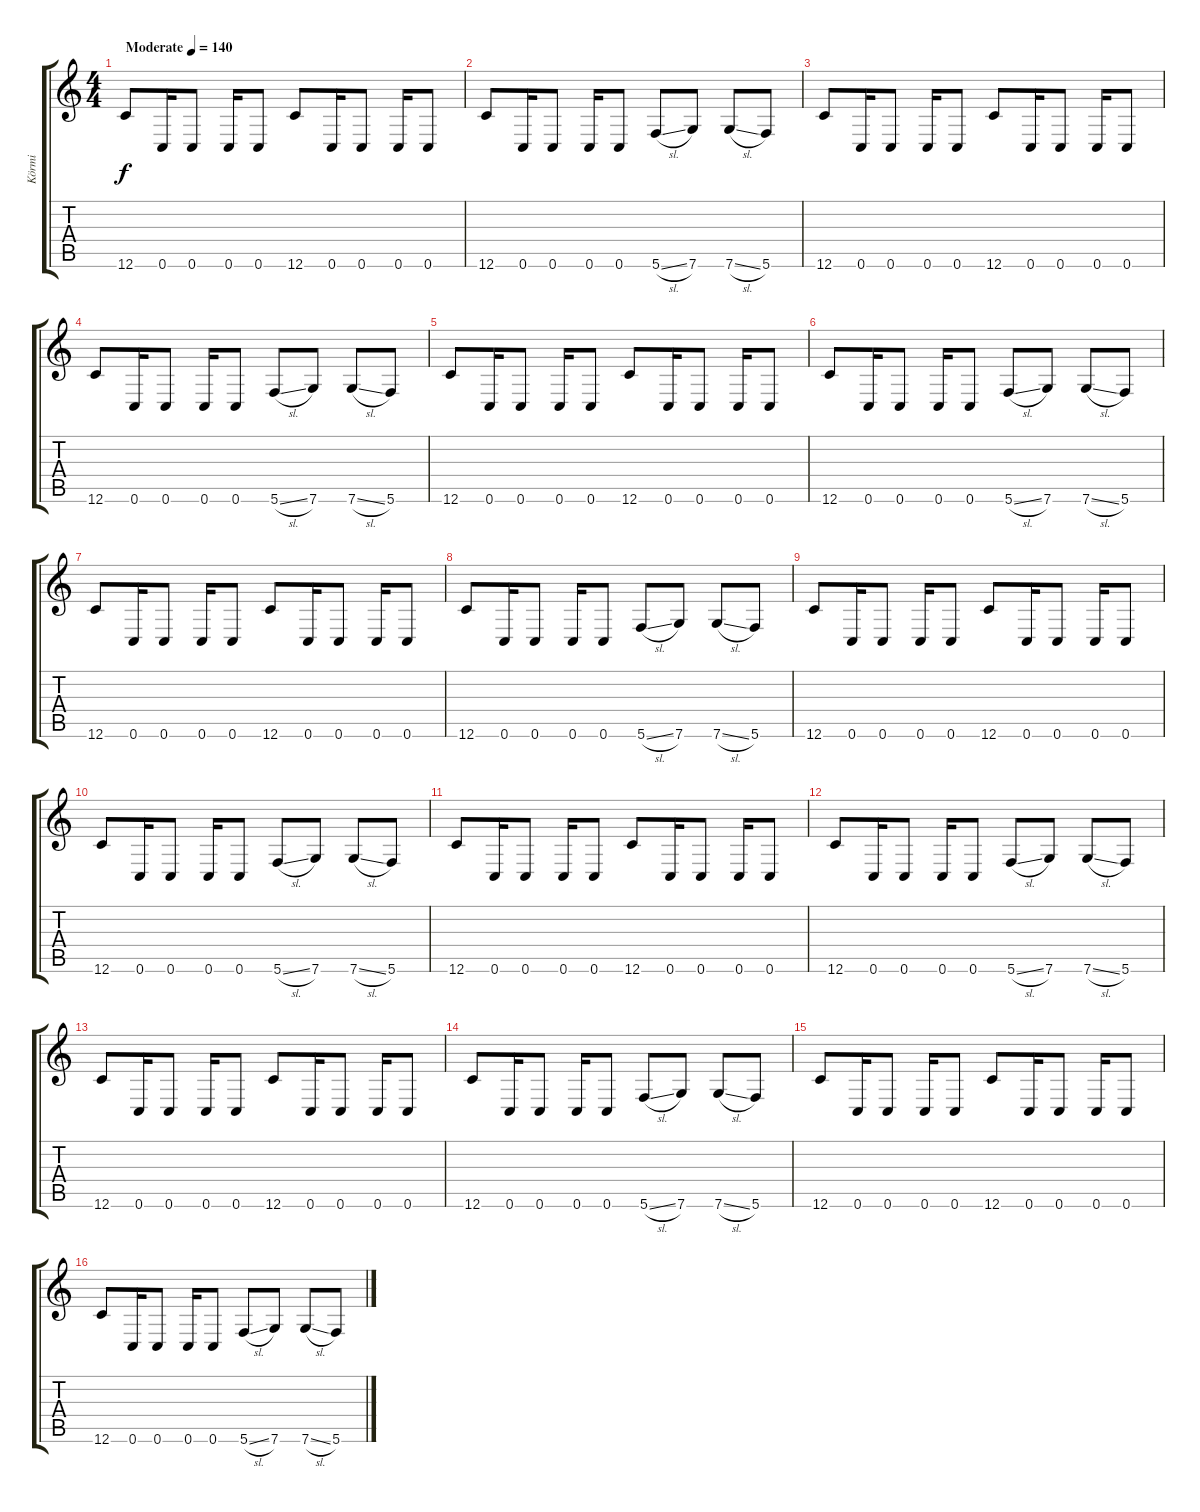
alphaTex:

\track ("Körmi" "Körmi") {instrument distortionguitar}
\staff {score tabs}
\tuning (C4 G3 Eb3 Bb2 F2 C2) {hide}
\ts (4 4)
\tempo (140 "Moderate")
\clef g2
\ks c
12.6.8{dy f instrument distortionguitar} 0.6.16 0.6.8 0.6.16 0.6.8 12.6.8 0.6.16 0.6.8 0.6.16 0.6.8 |
12.6.8 0.6.16 0.6.8 0.6.16 0.6.8 5.6{sl}.8 7.6.8 7.6{sl}.8 5.6.8 |
12.6.8 0.6.16 0.6.8 0.6.16 0.6.8 12.6.8 0.6.16 0.6.8 0.6.16 0.6.8 |
12.6.8 0.6.16 0.6.8 0.6.16 0.6.8 5.6{sl}.8 7.6.8 7.6{sl}.8 5.6.8 |
12.6.8 0.6.16 0.6.8 0.6.16 0.6.8 12.6.8 0.6.16 0.6.8 0.6.16 0.6.8 |
12.6.8 0.6.16 0.6.8 0.6.16 0.6.8 5.6{sl}.8 7.6.8 7.6{sl}.8 5.6.8 |
12.6.8 0.6.16 0.6.8 0.6.16 0.6.8 12.6.8 0.6.16 0.6.8 0.6.16 0.6.8 |
12.6.8 0.6.16 0.6.8 0.6.16 0.6.8 5.6{sl}.8 7.6.8 7.6{sl}.8 5.6.8 |
12.6.8 0.6.16 0.6.8 0.6.16 0.6.8 12.6.8 0.6.16 0.6.8 0.6.16 0.6.8 |
12.6.8 0.6.16 0.6.8 0.6.16 0.6.8 5.6{sl}.8 7.6.8 7.6{sl}.8 5.6.8 |
12.6.8 0.6.16 0.6.8 0.6.16 0.6.8 12.6.8 0.6.16 0.6.8 0.6.16 0.6.8 |
12.6.8 0.6.16 0.6.8 0.6.16 0.6.8 5.6{sl}.8 7.6.8 7.6{sl}.8 5.6.8 |
12.6.8 0.6.16 0.6.8 0.6.16 0.6.8 12.6.8 0.6.16 0.6.8 0.6.16 0.6.8 |
12.6.8 0.6.16 0.6.8 0.6.16 0.6.8 5.6{sl}.8 7.6.8 7.6{sl}.8 5.6.8 |
12.6.8 0.6.16 0.6.8 0.6.16 0.6.8 12.6.8 0.6.16 0.6.8 0.6.16 0.6.8 |
12.6.8 0.6.16 0.6.8 0.6.16 0.6.8 5.6{sl}.8 7.6.8 7.6{sl}.8 5.6.8
